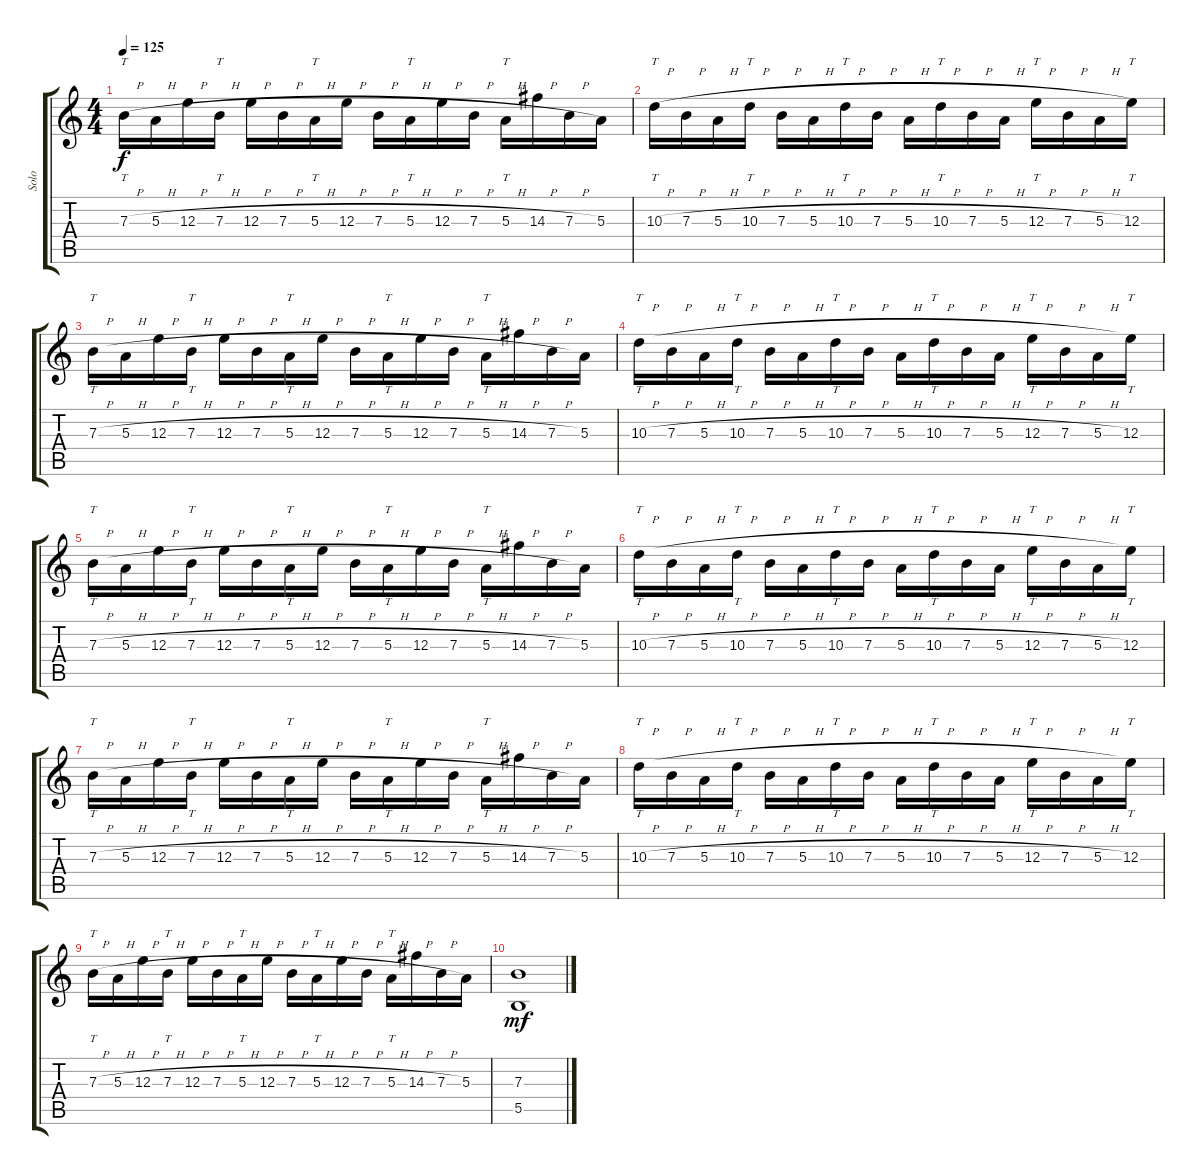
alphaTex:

\track ("Solo" "Solo") {instrument distortionguitar}
\staff {score tabs}
\tuning (Db4 Ab3 E3 B2 Gb2 B1) {hide}
\ts (4 4)
\tempo 125
\clef g2
\ks c
7.3{h}.16{tt dy f} 5.3{h}.16 12.3{h}.16 7.3{h}.16{tt} 12.3{h}.16 7.3{h}.16 5.3{h}.16{tt} 12.3{h}.16 7.3{h}.16 5.3{h}.16{tt} 12.3{h}.16 7.3{h}.16 5.3{h}.16{tt} 14.3{h}.16 7.3{h}.16 5.3.16 |
10.3{h}.16{tt} 7.3{h}.16 5.3{h}.16 10.3{h}.16{tt} 7.3{h}.16 5.3{h}.16 10.3{h}.16{tt} 7.3{h}.16 5.3{h}.16 10.3{h}.16{tt} 7.3{h}.16 5.3{h}.16 12.3{h}.16{tt} 7.3{h}.16 5.3{h}.16 12.3.16{tt} |
7.3{h}.16{tt} 5.3{h}.16 12.3{h}.16 7.3{h}.16{tt} 12.3{h}.16 7.3{h}.16 5.3{h}.16{tt} 12.3{h}.16 7.3{h}.16 5.3{h}.16{tt} 12.3{h}.16 7.3{h}.16 5.3{h}.16{tt} 14.3{h}.16 7.3{h}.16 5.3.16 |
10.3{h}.16{tt} 7.3{h}.16 5.3{h}.16 10.3{h}.16{tt} 7.3{h}.16 5.3{h}.16 10.3{h}.16{tt} 7.3{h}.16 5.3{h}.16 10.3{h}.16{tt} 7.3{h}.16 5.3{h}.16 12.3{h}.16{tt} 7.3{h}.16 5.3{h}.16 12.3.16{tt} |
7.3{h}.16{tt} 5.3{h}.16 12.3{h}.16 7.3{h}.16{tt} 12.3{h}.16 7.3{h}.16 5.3{h}.16{tt} 12.3{h}.16 7.3{h}.16 5.3{h}.16{tt} 12.3{h}.16 7.3{h}.16 5.3{h}.16{tt} 14.3{h}.16 7.3{h}.16 5.3.16 |
10.3{h}.16{tt} 7.3{h}.16 5.3{h}.16 10.3{h}.16{tt} 7.3{h}.16 5.3{h}.16 10.3{h}.16{tt} 7.3{h}.16 5.3{h}.16 10.3{h}.16{tt} 7.3{h}.16 5.3{h}.16 12.3{h}.16{tt} 7.3{h}.16 5.3{h}.16 12.3.16{tt} |
7.3{h}.16{tt} 5.3{h}.16 12.3{h}.16 7.3{h}.16{tt} 12.3{h}.16 7.3{h}.16 5.3{h}.16{tt} 12.3{h}.16 7.3{h}.16 5.3{h}.16{tt} 12.3{h}.16 7.3{h}.16 5.3{h}.16{tt} 14.3{h}.16 7.3{h}.16 5.3.16 |
10.3{h}.16{tt} 7.3{h}.16 5.3{h}.16 10.3{h}.16{tt} 7.3{h}.16 5.3{h}.16 10.3{h}.16{tt} 7.3{h}.16 5.3{h}.16 10.3{h}.16{tt} 7.3{h}.16 5.3{h}.16 12.3{h}.16{tt} 7.3{h}.16 5.3{h}.16 12.3.16{tt} |
7.3{h}.16{tt} 5.3{h}.16 12.3{h}.16 7.3{h}.16{tt} 12.3{h}.16 7.3{h}.16 5.3{h}.16{tt} 12.3{h}.16 7.3{h}.16 5.3{h}.16{tt} 12.3{h}.16 7.3{h}.16 5.3{h}.16{tt} 14.3{h}.16 7.3{h}.16 5.3.16 |
(7.3 5.5).1{dy mf}
